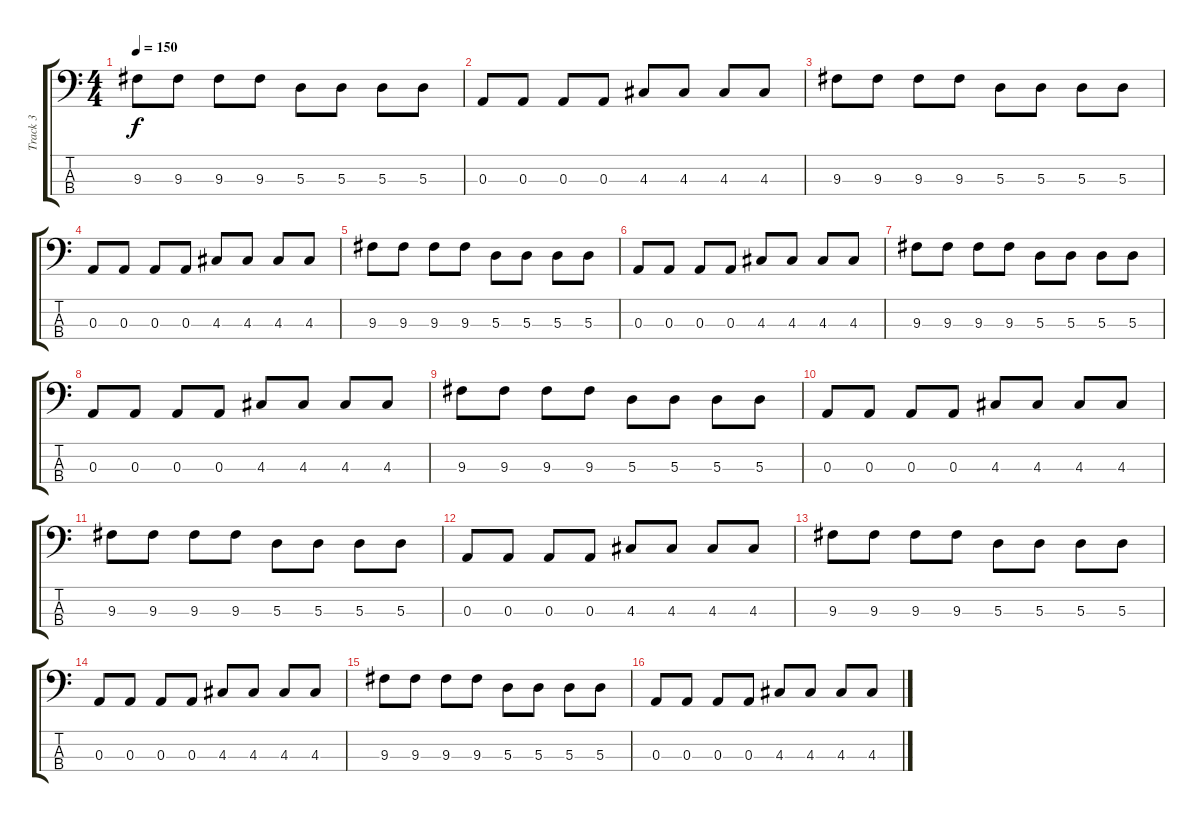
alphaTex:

\track ("Track 3" "Track 3") {instrument electricbasspick}
\staff {score tabs}
\tuning (G2 D2 A1 E1) {hide}
\ts (4 4)
\tempo 150
\clef f4
\ks c
9.3.8{dy f} 9.3.8 9.3.8 9.3.8 5.3.8 5.3.8 5.3.8 5.3.8 |
0.3.8 0.3.8 0.3.8 0.3.8 4.3.8 4.3.8 4.3.8 4.3.8 |
9.3.8 9.3.8 9.3.8 9.3.8 5.3.8 5.3.8 5.3.8 5.3.8 |
0.3.8 0.3.8 0.3.8 0.3.8 4.3.8 4.3.8 4.3.8 4.3.8 |
9.3.8 9.3.8 9.3.8 9.3.8 5.3.8 5.3.8 5.3.8 5.3.8 |
0.3.8 0.3.8 0.3.8 0.3.8 4.3.8 4.3.8 4.3.8 4.3.8 |
9.3.8 9.3.8 9.3.8 9.3.8 5.3.8 5.3.8 5.3.8 5.3.8 |
0.3.8 0.3.8 0.3.8 0.3.8 4.3.8 4.3.8 4.3.8 4.3.8 |
9.3.8 9.3.8 9.3.8 9.3.8 5.3.8 5.3.8 5.3.8 5.3.8 |
0.3.8 0.3.8 0.3.8 0.3.8 4.3.8 4.3.8 4.3.8 4.3.8 |
9.3.8 9.3.8 9.3.8 9.3.8 5.3.8 5.3.8 5.3.8 5.3.8 |
0.3.8 0.3.8 0.3.8 0.3.8 4.3.8 4.3.8 4.3.8 4.3.8 |
9.3.8 9.3.8 9.3.8 9.3.8 5.3.8 5.3.8 5.3.8 5.3.8 |
0.3.8 0.3.8 0.3.8 0.3.8 4.3.8 4.3.8 4.3.8 4.3.8 |
9.3.8 9.3.8 9.3.8 9.3.8 5.3.8 5.3.8 5.3.8 5.3.8 |
0.3.8 0.3.8 0.3.8 0.3.8 4.3.8 4.3.8 4.3.8 4.3.8
